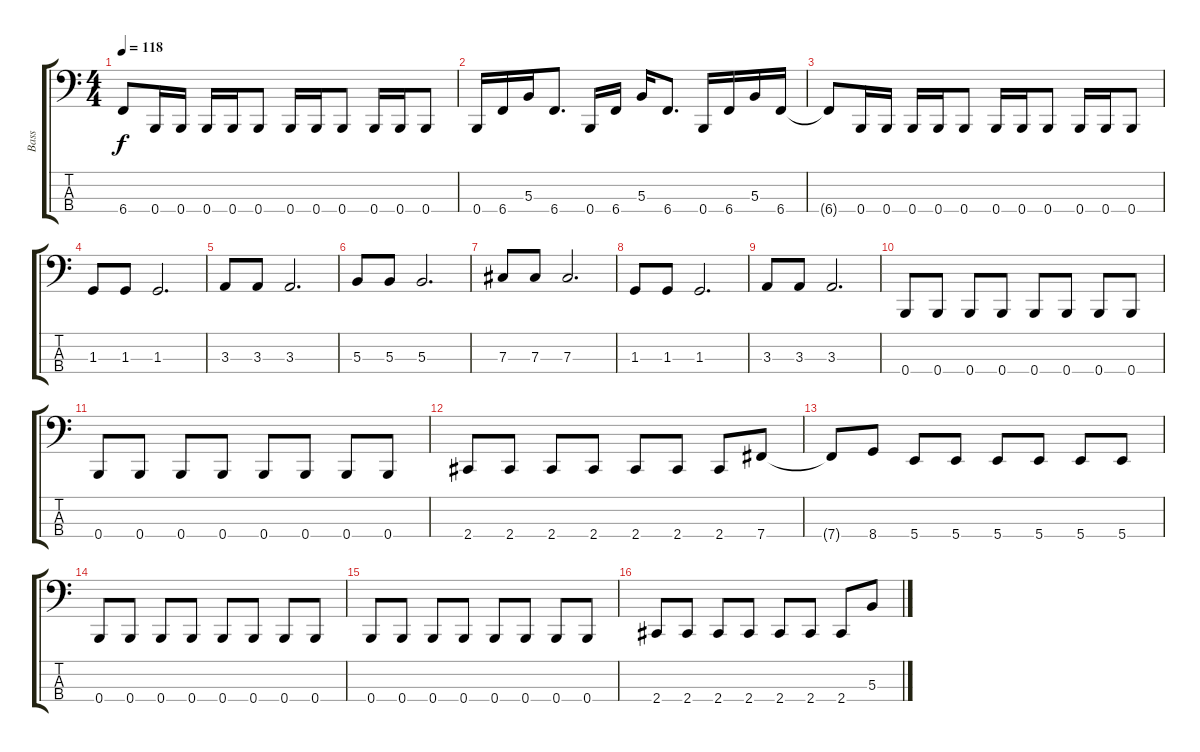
\track ("Bass" "Bass") {instrument electricbassfinger}
\staff {score tabs}
\tuning (E2 B1 Gb1 B0) {hide}
\ts (4 4)
\tempo 118
\clef f4
\ks c
6.4{t}.8{dy f} 0.4.16 0.4.16 0.4.16 0.4.16 0.4.8 0.4.16 0.4.16 0.4.8 0.4.16 0.4.16 0.4.8 |
0.4.16 6.4.16 5.3.16 6.4.8{d} 0.4.16 6.4.16 5.3.16 6.4.8{d} 0.4.16 6.4.16 5.3.16 6.4.16 |
6.4{t}.8 0.4.16 0.4.16 0.4.16 0.4.16 0.4.8 0.4.16 0.4.16 0.4.8 0.4.16 0.4.16 0.4.8 |
1.3.8 1.3.8 1.3.2{d} |
3.3.8 3.3.8 3.3.2{d} |
5.3.8 5.3.8 5.3.2{d} |
7.3.8 7.3.8 7.3.2{d} |
1.3.8 1.3.8 1.3.2{d} |
3.3.8 3.3.8 3.3.2{d} |
0.4.8 0.4.8 0.4.8 0.4.8 0.4.8 0.4.8 0.4.8 0.4.8 |
0.4.8 0.4.8 0.4.8 0.4.8 0.4.8 0.4.8 0.4.8 0.4.8 |
2.4.8 2.4.8 2.4.8 2.4.8 2.4.8 2.4.8 2.4.8 7.4.8 |
7.4{t}.8 8.4.8 5.4.8 5.4.8 5.4.8 5.4.8 5.4.8 5.4.8 |
0.4.8 0.4.8 0.4.8 0.4.8 0.4.8 0.4.8 0.4.8 0.4.8 |
0.4.8 0.4.8 0.4.8 0.4.8 0.4.8 0.4.8 0.4.8 0.4.8 |
2.4.8 2.4.8 2.4.8 2.4.8 2.4.8 2.4.8 2.4.8 5.3.8
